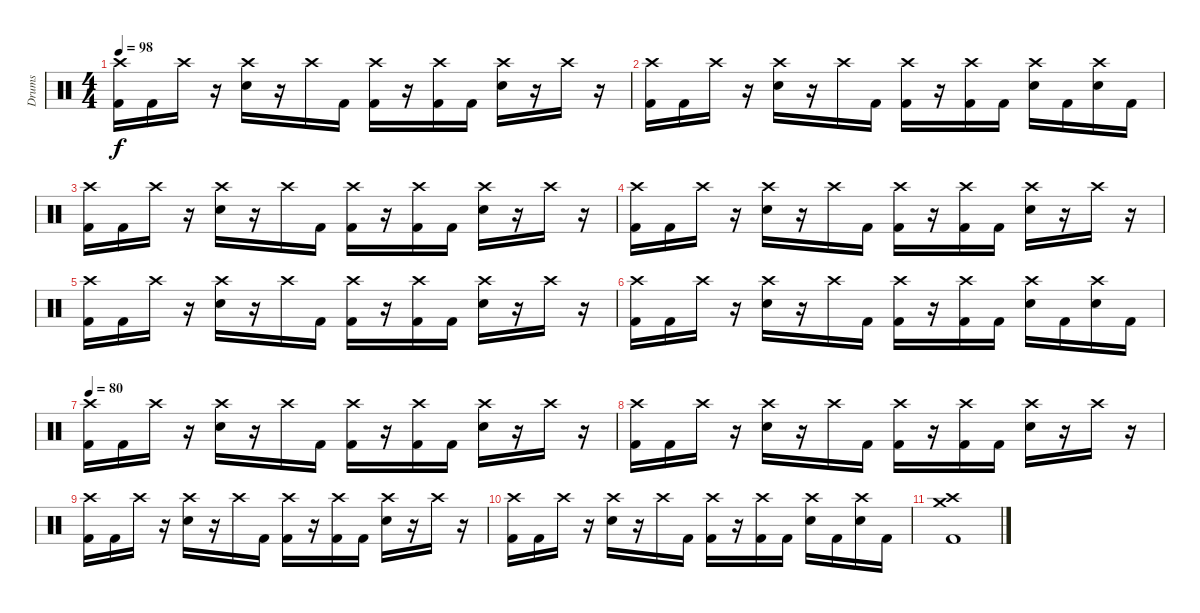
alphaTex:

\track ("Drums" "Drums") {instrument percussion}
\staff {score}
\articulation defaults
\ts (4 4)
\tempo 98
\clef neutral
\ks c
("Crash high (hit)" "Kick (hit) 2").16{dy f} "Kick (hit) 2".16 "Crash high (hit)".16 r.16 ("Snare (hit) 2" "Crash high (hit)").16 r.16 "Crash high (hit)".16 "Kick (hit) 2".16 ("Crash high (hit)" "Kick (hit) 2").16 r.16 ("Crash high (hit)" "Kick (hit) 2").16 "Kick (hit) 2".16 ("Snare (hit) 2" "Crash high (hit)").16 r.16 "Crash high (hit)".16 r.16 |
("Crash high (hit)" "Kick (hit) 2").16 "Kick (hit) 2".16 "Crash high (hit)".16 r.16 ("Snare (hit) 2" "Crash high (hit)").16 r.16 "Crash high (hit)".16 "Kick (hit) 2".16 ("Crash high (hit)" "Kick (hit) 2").16 r.16 ("Crash high (hit)" "Kick (hit) 2").16 "Kick (hit) 2".16 ("Snare (hit) 2" "Crash high (hit)").16 "Kick (hit) 2".16 ("Snare (hit) 2" "Crash high (hit)").16 "Kick (hit) 2".16 |
("Crash high (hit)" "Kick (hit) 2").16 "Kick (hit) 2".16 "Crash high (hit)".16 r.16 ("Snare (hit) 2" "Crash high (hit)").16 r.16 "Crash high (hit)".16 "Kick (hit) 2".16 ("Crash high (hit)" "Kick (hit) 2").16 r.16 ("Crash high (hit)" "Kick (hit) 2").16 "Kick (hit) 2".16 ("Snare (hit) 2" "Crash high (hit)").16 r.16 "Crash high (hit)".16 r.16 |
("Crash high (hit)" "Kick (hit) 2").16 "Kick (hit) 2".16 "Crash high (hit)".16 r.16 ("Snare (hit) 2" "Crash high (hit)").16 r.16 "Crash high (hit)".16 "Kick (hit) 2".16 ("Crash high (hit)" "Kick (hit) 2").16 r.16 ("Crash high (hit)" "Kick (hit) 2").16 "Kick (hit) 2".16 ("Snare (hit) 2" "Crash high (hit)").16 r.16 "Crash high (hit)".16 r.16 |
("Crash high (hit)" "Kick (hit) 2").16 "Kick (hit) 2".16 "Crash high (hit)".16 r.16 ("Snare (hit) 2" "Crash high (hit)").16 r.16 "Crash high (hit)".16 "Kick (hit) 2".16 ("Crash high (hit)" "Kick (hit) 2").16 r.16 ("Crash high (hit)" "Kick (hit) 2").16 "Kick (hit) 2".16 ("Snare (hit) 2" "Crash high (hit)").16 r.16 "Crash high (hit)".16 r.16 |
("Crash high (hit)" "Kick (hit) 2").16 "Kick (hit) 2".16 "Crash high (hit)".16 r.16 ("Snare (hit) 2" "Crash high (hit)").16 r.16 "Crash high (hit)".16 "Kick (hit) 2".16 ("Crash high (hit)" "Kick (hit) 2").16 r.16 ("Crash high (hit)" "Kick (hit) 2").16 "Kick (hit) 2".16 ("Snare (hit) 2" "Crash high (hit)").16 "Kick (hit) 2".16 ("Snare (hit) 2" "Crash high (hit)").16 "Kick (hit) 2".16 |
\tempo 80
("Crash high (hit)" "Kick (hit) 2").16 "Kick (hit) 2".16 "Crash high (hit)".16 r.16 ("Snare (hit) 2" "Crash high (hit)").16 r.16 "Crash high (hit)".16 "Kick (hit) 2".16 ("Crash high (hit)" "Kick (hit) 2").16 r.16 ("Crash high (hit)" "Kick (hit) 2").16 "Kick (hit) 2".16 ("Snare (hit) 2" "Crash high (hit)").16 r.16 "Crash high (hit)".16 r.16 |
("Crash high (hit)" "Kick (hit) 2").16 "Kick (hit) 2".16 "Crash high (hit)".16 r.16 ("Snare (hit) 2" "Crash high (hit)").16 r.16 "Crash high (hit)".16 "Kick (hit) 2".16 ("Crash high (hit)" "Kick (hit) 2").16 r.16 ("Crash high (hit)" "Kick (hit) 2").16 "Kick (hit) 2".16 ("Snare (hit) 2" "Crash high (hit)").16 r.16 "Crash high (hit)".16 r.16 |
("Crash high (hit)" "Kick (hit) 2").16 "Kick (hit) 2".16 "Crash high (hit)".16 r.16 ("Snare (hit) 2" "Crash high (hit)").16 r.16 "Crash high (hit)".16 "Kick (hit) 2".16 ("Crash high (hit)" "Kick (hit) 2").16 r.16 ("Crash high (hit)" "Kick (hit) 2").16 "Kick (hit) 2".16 ("Snare (hit) 2" "Crash high (hit)").16 r.16 "Crash high (hit)".16 r.16 |
("Crash high (hit)" "Kick (hit) 2").16 "Kick (hit) 2".16 "Crash high (hit)".16 r.16 ("Snare (hit) 2" "Crash high (hit)").16 r.16 "Crash high (hit)".16 "Kick (hit) 2".16 ("Crash high (hit)" "Kick (hit) 2").16 r.16 ("Crash high (hit)" "Kick (hit) 2").16 "Kick (hit) 2".16 ("Snare (hit) 2" "Crash high (hit)").16 "Kick (hit) 2".16 ("Snare (hit) 2" "Crash high (hit)").16 "Kick (hit) 2".16 |
("Crash medium (hit)" "Crash high (hit)" "Kick (hit) 2").1
